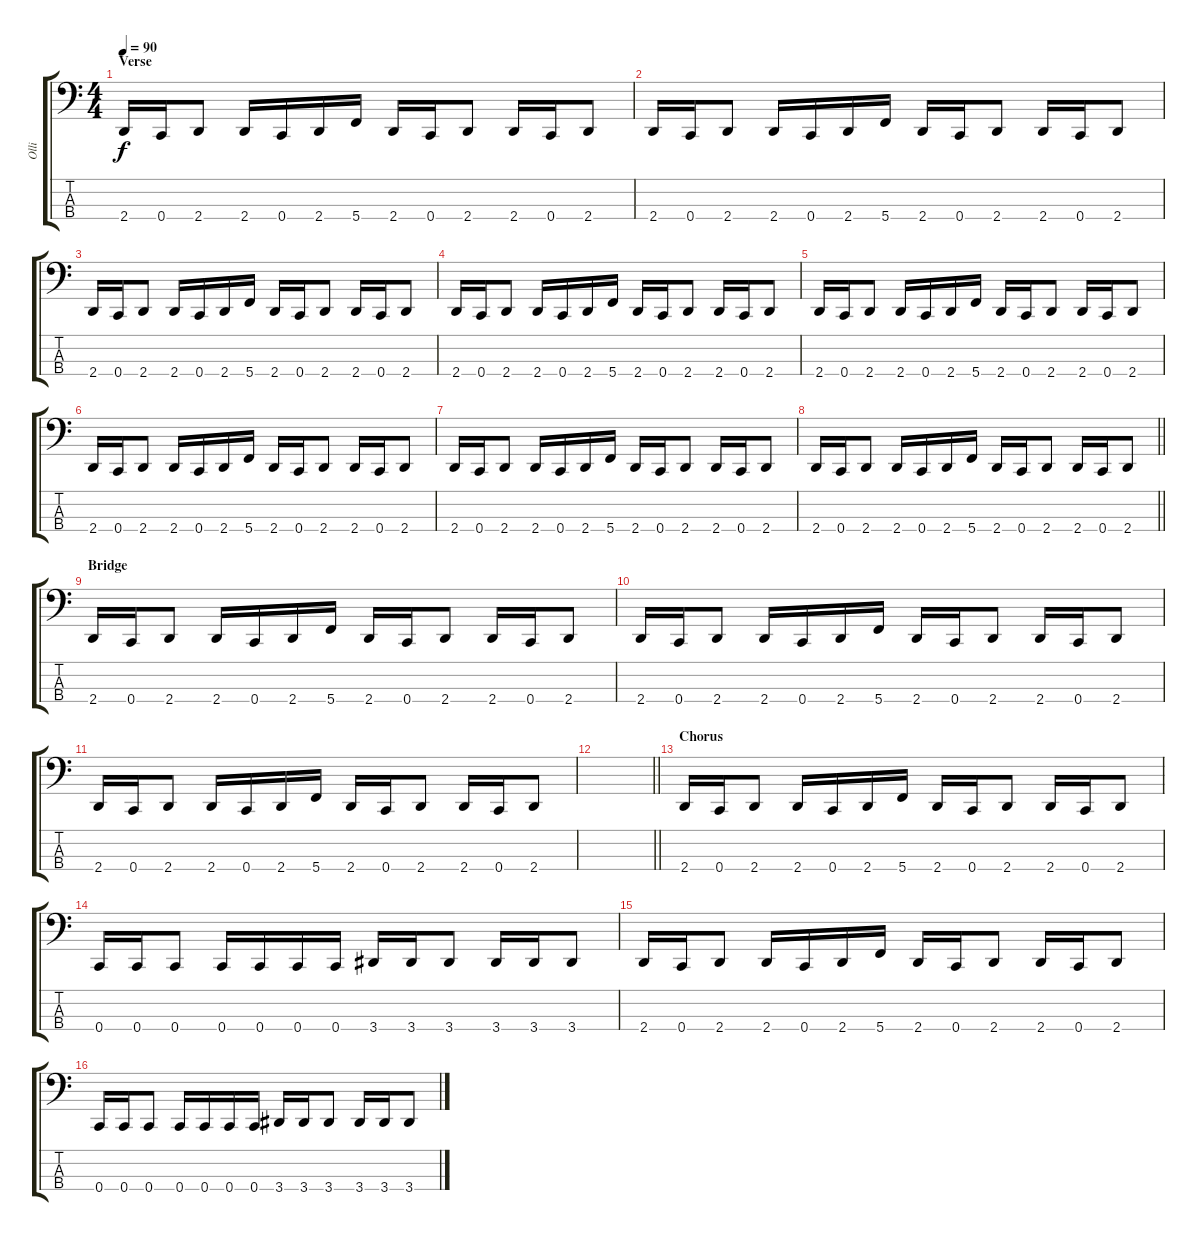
\track ("Olli" "Olli") {instrument electricbasspick}
\staff {score tabs}
\tuning (F2 C2 G1 C1) {hide}
\ts (4 4)
\section ("" "Verse")
\tempo 90
\clef f4
\ks c
2.4.16{dy f} 0.4.16 2.4.8 2.4.16 0.4.16 2.4.16 5.4.16 2.4.16 0.4.16 2.4.8 2.4.16 0.4.16 2.4.8 |
2.4.16 0.4.16 2.4.8 2.4.16 0.4.16 2.4.16 5.4.16 2.4.16 0.4.16 2.4.8 2.4.16 0.4.16 2.4.8 |
2.4.16 0.4.16 2.4.8 2.4.16 0.4.16 2.4.16 5.4.16 2.4.16 0.4.16 2.4.8 2.4.16 0.4.16 2.4.8 |
2.4.16 0.4.16 2.4.8 2.4.16 0.4.16 2.4.16 5.4.16 2.4.16 0.4.16 2.4.8 2.4.16 0.4.16 2.4.8 |
2.4.16 0.4.16 2.4.8 2.4.16 0.4.16 2.4.16 5.4.16 2.4.16 0.4.16 2.4.8 2.4.16 0.4.16 2.4.8 |
2.4.16 0.4.16 2.4.8 2.4.16 0.4.16 2.4.16 5.4.16 2.4.16 0.4.16 2.4.8 2.4.16 0.4.16 2.4.8 |
2.4.16 0.4.16 2.4.8 2.4.16 0.4.16 2.4.16 5.4.16 2.4.16 0.4.16 2.4.8 2.4.16 0.4.16 2.4.8 |
\barLineRight lightlight
2.4.16 0.4.16 2.4.8 2.4.16 0.4.16 2.4.16 5.4.16 2.4.16 0.4.16 2.4.8 2.4.16 0.4.16 2.4.8 |
\section ("" "Bridge")
2.4.16 0.4.16 2.4.8 2.4.16 0.4.16 2.4.16 5.4.16 2.4.16 0.4.16 2.4.8 2.4.16 0.4.16 2.4.8 |
2.4.16 0.4.16 2.4.8 2.4.16 0.4.16 2.4.16 5.4.16 2.4.16 0.4.16 2.4.8 2.4.16 0.4.16 2.4.8 |
2.4.16 0.4.16 2.4.8 2.4.16 0.4.16 2.4.16 5.4.16 2.4.16 0.4.16 2.4.8 2.4.16 0.4.16 2.4.8 |
\barLineRight lightlight
|
\section ("" "Chorus")
2.4.16 0.4.16 2.4.8 2.4.16 0.4.16 2.4.16 5.4.16 2.4.16 0.4.16 2.4.8 2.4.16 0.4.16 2.4.8 |
0.4.16 0.4.16 0.4.8 0.4.16 0.4.16 0.4.16 0.4.16 3.4.16 3.4.16 3.4.8 3.4.16 3.4.16 3.4.8 |
2.4.16 0.4.16 2.4.8 2.4.16 0.4.16 2.4.16 5.4.16 2.4.16 0.4.16 2.4.8 2.4.16 0.4.16 2.4.8 |
0.4.16 0.4.16 0.4.8 0.4.16 0.4.16 0.4.16 0.4.16 3.4.16 3.4.16 3.4.8 3.4.16 3.4.16 3.4.8
